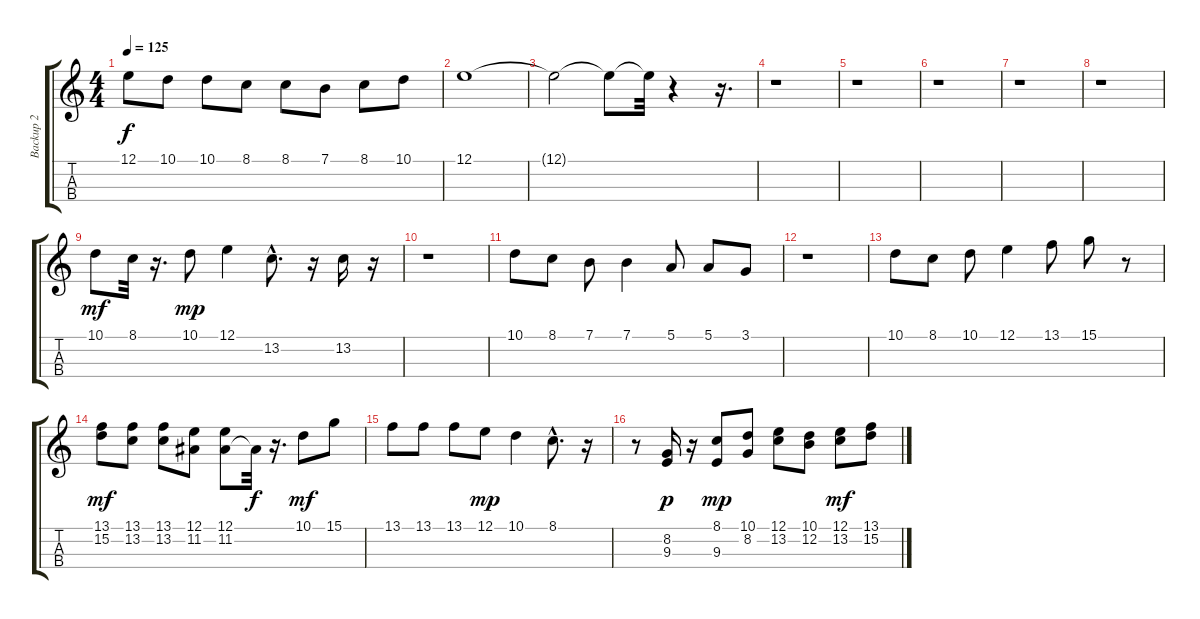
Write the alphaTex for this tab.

\track ("Backup 2" "Backup 2") {instrument clarinet}
\staff {score tabs}
\tuning (E4 B3 G3 D3) {hide}
\ts (4 4)
\tempo 125
\clef g2
\ks c
12.1.8{dy f volume 11} 10.1.8{volume 12} 10.1.8 8.1.8 8.1.8 7.1.8 8.1.8 10.1.8 |
12.1.1{volume 10} |
12.1{t}.2 12.1{t}.8 12.1{t}.32 r.4 r.16{d} |
r.1 |
r.1 |
r.1 |
r.1 |
r.1 |
10.1.8{dy mf volume 12} 8.1.32{volume 11} r.16{d} 10.1.8{dy mp volume 12} 12.1.4{volume 13} 13.2{hac}.8{d volume 11} r.16 13.2.16{volume 10} r.16 |
r.1 |
10.1.8{volume 12} 8.1.8{volume 13} 7.1.8 7.1.4{volume 12} 5.1.8{volume 11} 5.1.8{volume 12} 3.1.8{volume 12} |
r.1 |
10.1.8{volume 11} 8.1.8{volume 12} 10.1.8 12.1.4 13.1.8{volume 12} 15.1.8{volume 13} r.8 |
(13.1 15.2).8{dy mf volume 11} (13.1 13.2).8 (13.1 13.2).8 (12.1 11.2).8 (12.1 11.2).8{volume 12} 11.2{t}.32{dy f} r.16{d} 10.1.8{dy mf volume 12} 15.1.8{volume 12} |
13.1.8 13.1.8 13.1.8 12.1.8{dy mp} 10.1.4{volume 11} 8.1{hac}.8{d volume 10} r.16 |
r.8 (8.2 9.3).16{dy p volume 12} r.16 (8.1 9.3).8{dy mp volume 12} (10.1 8.2).8 (12.1 13.2).8 (10.1 12.2).8 (12.1 13.2).8{dy mf} (13.1 15.2).8
